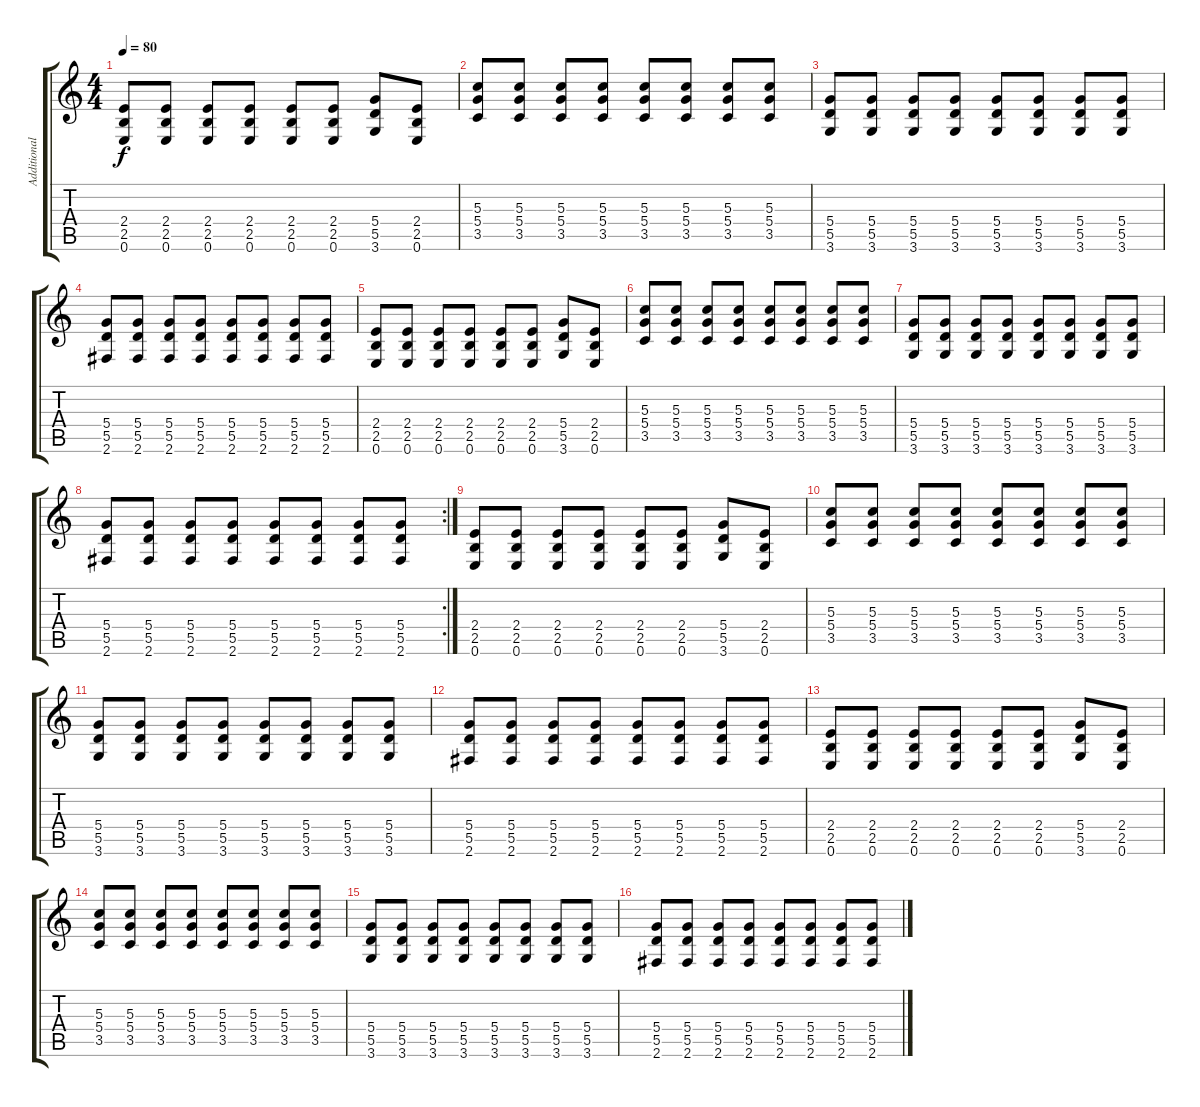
\track ("Additional Guitar" "Additional") {instrument electricguitarjazz}
\staff {score tabs}
\tuning (E4 B3 G3 D3 A2 E2) {hide}
\ts (4 4)
\tempo 80
\clef g2
\ks c
(2.4 2.5 0.6).8{dy f instrument overdrivenguitar} (2.4 2.5 0.6).8 (2.4 2.5 0.6).8 (2.4 2.5 0.6).8 (2.4 2.5 0.6).8 (2.4 2.5 0.6).8 (5.4 5.5 3.6).8 (2.4 2.5 0.6).8 |
(5.3 5.4 3.5).8 (5.3 5.4 3.5).8 (5.3 5.4 3.5).8 (5.3 5.4 3.5).8 (5.3 5.4 3.5).8 (5.3 5.4 3.5).8 (5.3 5.4 3.5).8 (5.3 5.4 3.5).8 |
(5.4 5.5 3.6).8 (5.4 5.5 3.6).8 (5.4 5.5 3.6).8 (5.4 5.5 3.6).8 (5.4 5.5 3.6).8 (5.4 5.5 3.6).8 (5.4 5.5 3.6).8 (5.4 5.5 3.6).8 |
(5.4 5.5 2.6).8 (5.4 5.5 2.6).8 (5.4 5.5 2.6).8 (5.4 5.5 2.6).8 (5.4 5.5 2.6).8 (5.4 5.5 2.6).8 (5.4 5.5 2.6).8 (5.4 5.5 2.6).8 |
(2.4 2.5 0.6).8{instrument overdrivenguitar} (2.4 2.5 0.6).8 (2.4 2.5 0.6).8 (2.4 2.5 0.6).8 (2.4 2.5 0.6).8 (2.4 2.5 0.6).8 (5.4 5.5 3.6).8 (2.4 2.5 0.6).8 |
(5.3 5.4 3.5).8 (5.3 5.4 3.5).8 (5.3 5.4 3.5).8 (5.3 5.4 3.5).8 (5.3 5.4 3.5).8 (5.3 5.4 3.5).8 (5.3 5.4 3.5).8 (5.3 5.4 3.5).8 |
(5.4 5.5 3.6).8 (5.4 5.5 3.6).8 (5.4 5.5 3.6).8 (5.4 5.5 3.6).8 (5.4 5.5 3.6).8 (5.4 5.5 3.6).8 (5.4 5.5 3.6).8 (5.4 5.5 3.6).8 |
\rc 2
(5.4 5.5 2.6).8 (5.4 5.5 2.6).8 (5.4 5.5 2.6).8 (5.4 5.5 2.6).8 (5.4 5.5 2.6).8 (5.4 5.5 2.6).8 (5.4 5.5 2.6).8 (5.4 5.5 2.6).8 |
(2.4 2.5 0.6).8{instrument overdrivenguitar} (2.4 2.5 0.6).8 (2.4 2.5 0.6).8 (2.4 2.5 0.6).8 (2.4 2.5 0.6).8 (2.4 2.5 0.6).8 (5.4 5.5 3.6).8 (2.4 2.5 0.6).8 |
(5.3 5.4 3.5).8 (5.3 5.4 3.5).8 (5.3 5.4 3.5).8 (5.3 5.4 3.5).8 (5.3 5.4 3.5).8 (5.3 5.4 3.5).8 (5.3 5.4 3.5).8 (5.3 5.4 3.5).8 |
(5.4 5.5 3.6).8 (5.4 5.5 3.6).8 (5.4 5.5 3.6).8 (5.4 5.5 3.6).8 (5.4 5.5 3.6).8 (5.4 5.5 3.6).8 (5.4 5.5 3.6).8 (5.4 5.5 3.6).8 |
(5.4 5.5 2.6).8 (5.4 5.5 2.6).8 (5.4 5.5 2.6).8 (5.4 5.5 2.6).8 (5.4 5.5 2.6).8 (5.4 5.5 2.6).8 (5.4 5.5 2.6).8 (5.4 5.5 2.6).8 |
(2.4 2.5 0.6).8{instrument overdrivenguitar} (2.4 2.5 0.6).8 (2.4 2.5 0.6).8 (2.4 2.5 0.6).8 (2.4 2.5 0.6).8 (2.4 2.5 0.6).8 (5.4 5.5 3.6).8 (2.4 2.5 0.6).8 |
(5.3 5.4 3.5).8 (5.3 5.4 3.5).8 (5.3 5.4 3.5).8 (5.3 5.4 3.5).8 (5.3 5.4 3.5).8 (5.3 5.4 3.5).8 (5.3 5.4 3.5).8 (5.3 5.4 3.5).8 |
(5.4 5.5 3.6).8 (5.4 5.5 3.6).8 (5.4 5.5 3.6).8 (5.4 5.5 3.6).8 (5.4 5.5 3.6).8 (5.4 5.5 3.6).8 (5.4 5.5 3.6).8 (5.4 5.5 3.6).8 |
(5.4 5.5 2.6).8 (5.4 5.5 2.6).8 (5.4 5.5 2.6).8 (5.4 5.5 2.6).8 (5.4 5.5 2.6).8 (5.4 5.5 2.6).8 (5.4 5.5 2.6).8 (5.4 5.5 2.6).8
